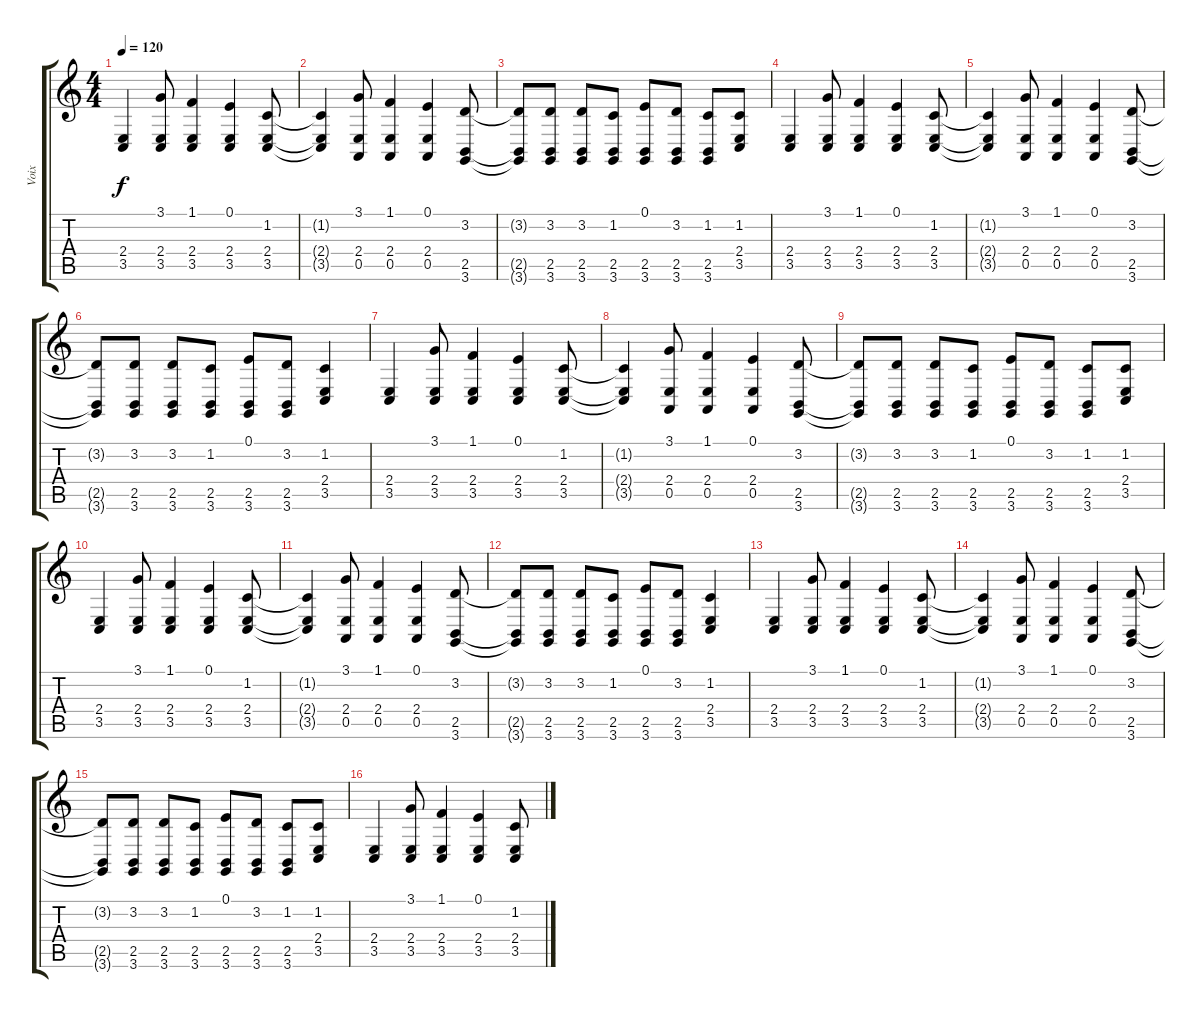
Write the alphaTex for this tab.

\track ("Voix" "Voix") {instrument pad4choir}
\staff {score tabs}
\tuning (E4 B3 G3 D3 A2 E2) {hide}
\ts (4 4)
\tempo 120
\clef g2
\ks c
(2.4 3.5).4{dy f} (3.1 2.4 3.5).8 (1.1 2.4 3.5).4 (0.1 2.4 3.5).4 (1.2 2.4 3.5).8 |
(1.2{t} 2.4{t} 3.5{t}).4 (3.1 2.4 0.5).8 (1.1 2.4 0.5).4 (0.1 2.4 0.5).4 (3.2 2.5 3.6).8 |
(3.2{t} 2.5{t} 3.6{t}).8 (3.2 2.5 3.6).8 (3.2 2.5 3.6).8 (1.2 2.5 3.6).8 (0.1 2.5 3.6).8 (3.2 2.5 3.6).8 (1.2 2.5 3.6).8 (1.2 2.4 3.5).8 |
(2.4 3.5).4 (3.1 2.4 3.5).8 (1.1 2.4 3.5).4 (0.1 2.4 3.5).4 (1.2 2.4 3.5).8 |
(1.2{t} 2.4{t} 3.5{t}).4 (3.1 2.4 0.5).8 (1.1 2.4 0.5).4 (0.1 2.4 0.5).4 (3.2 2.5 3.6).8 |
(3.2{t} 2.5{t} 3.6{t}).8 (3.2 2.5 3.6).8 (3.2 2.5 3.6).8 (1.2 2.5 3.6).8 (0.1 2.5 3.6).8 (3.2 2.5 3.6).8 (1.2 2.4 3.5).4 |
(2.4 3.5).4 (3.1 2.4 3.5).8 (1.1 2.4 3.5).4 (0.1 2.4 3.5).4 (1.2 2.4 3.5).8 |
(1.2{t} 2.4{t} 3.5{t}).4 (3.1 2.4 0.5).8 (1.1 2.4 0.5).4 (0.1 2.4 0.5).4 (3.2 2.5 3.6).8 |
(3.2{t} 2.5{t} 3.6{t}).8 (3.2 2.5 3.6).8 (3.2 2.5 3.6).8 (1.2 2.5 3.6).8 (0.1 2.5 3.6).8 (3.2 2.5 3.6).8 (1.2 2.5 3.6).8 (1.2 2.4 3.5).8 |
(2.4 3.5).4 (3.1 2.4 3.5).8 (1.1 2.4 3.5).4 (0.1 2.4 3.5).4 (1.2 2.4 3.5).8 |
(1.2{t} 2.4{t} 3.5{t}).4 (3.1 2.4 0.5).8 (1.1 2.4 0.5).4 (0.1 2.4 0.5).4 (3.2 2.5 3.6).8 |
(3.2{t} 2.5{t} 3.6{t}).8 (3.2 2.5 3.6).8 (3.2 2.5 3.6).8 (1.2 2.5 3.6).8 (0.1 2.5 3.6).8 (3.2 2.5 3.6).8 (1.2 2.4 3.5).4 |
(2.4 3.5).4 (3.1 2.4 3.5).8 (1.1 2.4 3.5).4 (0.1 2.4 3.5).4 (1.2 2.4 3.5).8 |
(1.2{t} 2.4{t} 3.5{t}).4 (3.1 2.4 0.5).8 (1.1 2.4 0.5).4 (0.1 2.4 0.5).4 (3.2 2.5 3.6).8 |
(3.2{t} 2.5{t} 3.6{t}).8 (3.2 2.5 3.6).8 (3.2 2.5 3.6).8 (1.2 2.5 3.6).8 (0.1 2.5 3.6).8 (3.2 2.5 3.6).8 (1.2 2.5 3.6).8 (1.2 2.4 3.5).8 |
(2.4 3.5).4 (3.1 2.4 3.5).8 (1.1 2.4 3.5).4 (0.1 2.4 3.5).4 (1.2 2.4 3.5).8
